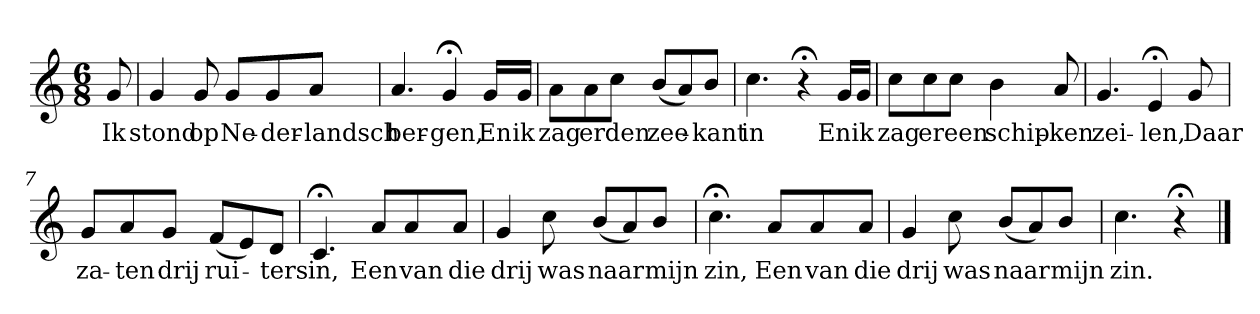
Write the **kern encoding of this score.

**kern	**text
*part1	*part1
*staff1	*staff1
*k[]	*
*C:	*
*M6/8	*
*MM120	*
=	=
8g	Ik
=1	=1
4g	stond
8g	op
8gL	Ne-
8g	-der-
8aJ	-landsch
=2	=2
4.a	ber-
4g;<	-gen,
16gLL	En
16gJJ	ik
=3	=3
8aL	zag
8a	er
8ccJ	den
(8bL	zee-
8a)	.
8bJ	-kant
=4	=4
4.cc	in
4r;<	.
16gLL	En
16gJJ	ik
=5	=5
8ccL	zag
8cc	er
8ccJ	een
4b	schip-
8a	-ken
=6	=6
4.g	zei-
4e;<	-len,
8g	Daar
=7	=7
8gL	za-
8a	-ten
8gJ	drij
(8fL	rui-
8e)	.
8dJ	-ters
=8	=8
4.c;<	in,
8aL	Een
8a	van
8aJ	die
=9	=9
4g	drij
8cc	was
(8bL	naar
8a)	.
8bJ	mijn
=10	=10
4.cc;<	zin,
8aL	Een
8a	van
8aJ	die
=11	=11
4g	drij
8cc	was
(8bL	naar
8a)	.
8bJ	mijn
=12	=12
4.cc	zin.
4r;<	.
==	==
*-	*-
